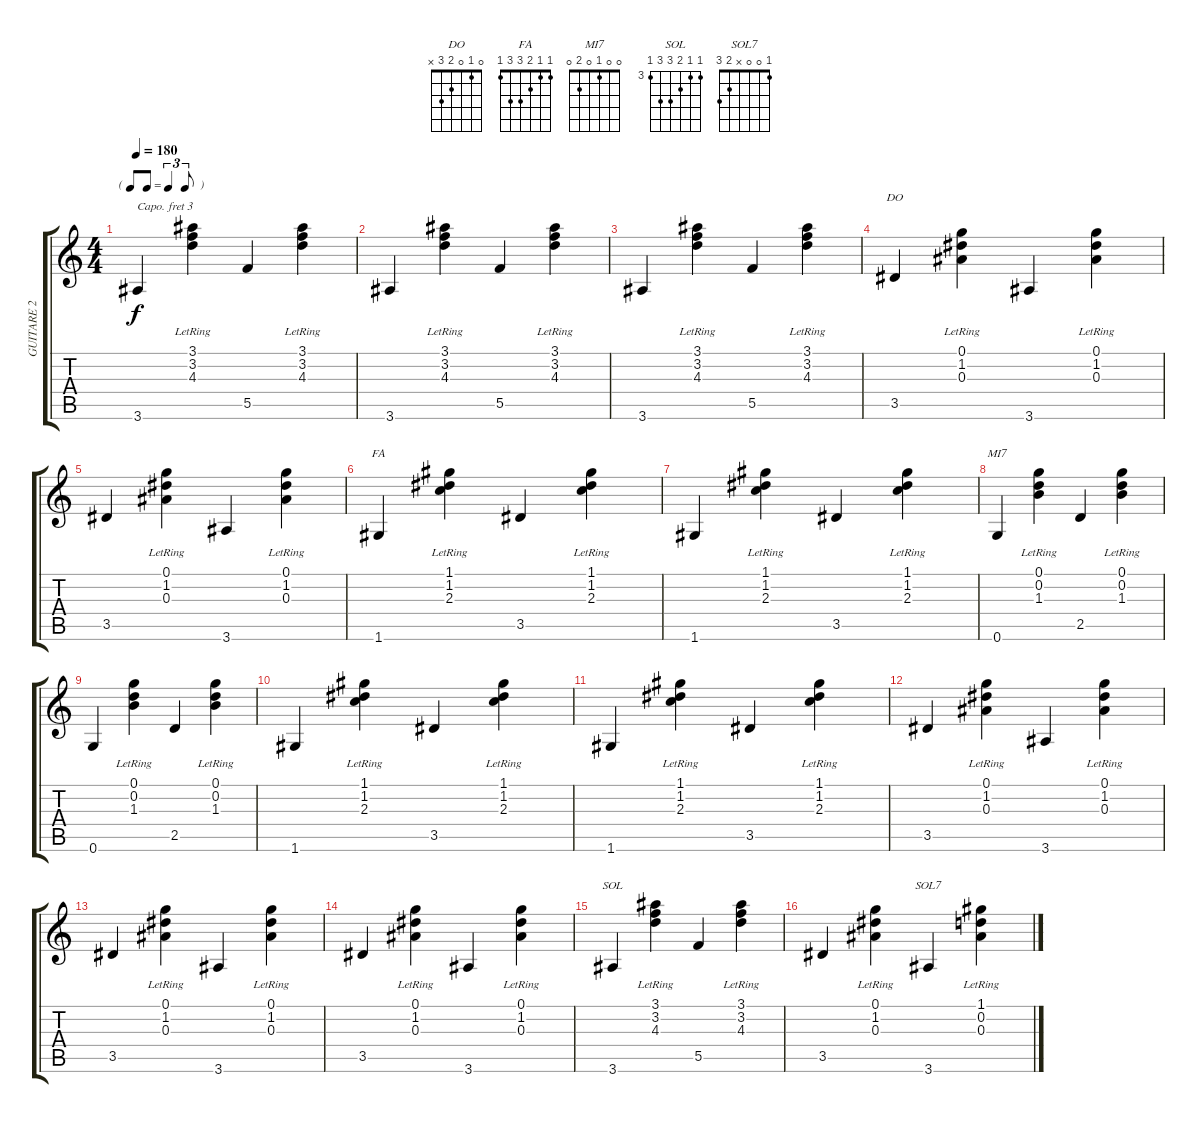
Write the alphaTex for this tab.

\track ("GUITARE 2" "GUITARE 2") {instrument acousticguitarnylon}
\staff {score tabs}
\capo 3
\tuning (E4 B3 G3 D3 A2 E2) {hide}
\chord ("DO" 0 1 0 2 3 x)
\chord ("FA" 1 1 2 3 3 1)
\chord ("MI7" 0 0 1 0 2 0)
\chord ("SOL" 3 3 4 5 5 3) {firstfret 3}
\chord ("SOL7" 1 0 0 x 2 3)
\ts (4 4)
\tf triplet8th
\tempo 180
\clef g2
\ks c
3.6.4{dy f} (3.1{lr} 3.2{lr} 4.3{lr}).4 5.5.4 (3.1{lr} 3.2{lr} 4.3{lr}).4 |
3.6.4 (3.1{lr} 3.2{lr} 4.3{lr}).4 5.5.4 (3.1{lr} 3.2{lr} 4.3{lr}).4 |
3.6.4 (3.1{lr} 3.2{lr} 4.3{lr}).4 5.5.4 (3.1{lr} 3.2{lr} 4.3{lr}).4 |
3.5.4{ch "DO"} (0.1{lr} 1.2{lr} 0.3{lr}).4 3.6.4 (0.1{lr} 1.2{lr} 0.3{lr}).4 |
3.5.4 (0.1{lr} 1.2{lr} 0.3{lr}).4 3.6.4 (0.1{lr} 1.2{lr} 0.3{lr}).4 |
1.6.4{ch "FA"} (1.1{lr} 1.2{lr} 2.3{lr}).4 3.5.4 (1.1{lr} 1.2{lr} 2.3{lr}).4 |
1.6.4 (1.1{lr} 1.2{lr} 2.3{lr}).4 3.5.4 (1.1{lr} 1.2{lr} 2.3{lr}).4 |
0.6.4{ch "MI7"} (0.1{lr} 0.2{lr} 1.3{lr}).4 2.5.4 (0.1{lr} 0.2{lr} 1.3{lr}).4 |
0.6.4 (0.1{lr} 0.2{lr} 1.3{lr}).4 2.5.4 (0.1{lr} 0.2{lr} 1.3{lr}).4 |
1.6.4 (1.1{lr} 1.2{lr} 2.3{lr}).4 3.5.4 (1.1{lr} 1.2{lr} 2.3{lr}).4 |
1.6.4 (1.1{lr} 1.2{lr} 2.3{lr}).4 3.5.4 (1.1{lr} 1.2{lr} 2.3{lr}).4 |
3.5.4 (0.1{lr} 1.2{lr} 0.3{lr}).4 3.6.4 (0.1{lr} 1.2{lr} 0.3{lr}).4 |
3.5.4 (0.1{lr} 1.2{lr} 0.3{lr}).4 3.6.4 (0.1{lr} 1.2{lr} 0.3{lr}).4 |
3.5.4 (0.1{lr} 1.2{lr} 0.3{lr}).4 3.6.4 (0.1{lr} 1.2{lr} 0.3{lr}).4 |
3.6.4{ch "SOL"} (3.1{lr} 3.2{lr} 4.3{lr}).4 5.5.4 (3.1{lr} 3.2{lr} 4.3{lr}).4 |
3.5.4 (0.1{lr} 1.2{lr} 0.3{lr}).4 3.6.4{ch "SOL7"} (1.1{lr} 0.2{lr} 0.3{lr}).4
